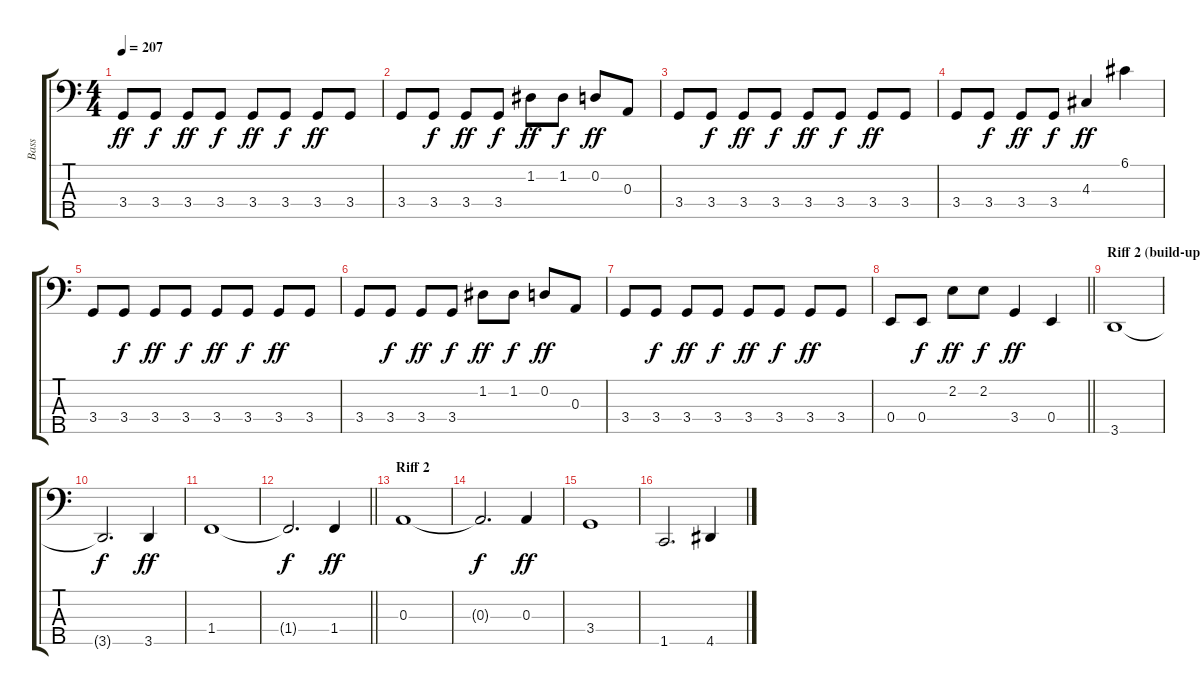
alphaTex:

\track ("Bass" "Bass") {instrument electricbasspick}
\staff {score tabs}
\tuning (G2 D2 A1 E1 B0) {hide}
\ts (4 4)
\tempo 207
\clef f4
\ks c
3.4.8{dy ff} 3.4.8{dy f} 3.4.8{dy ff} 3.4.8{dy f} 3.4.8{dy ff} 3.4.8{dy f} 3.4.8{dy ff} 3.4.8 |
3.4.8 3.4.8{dy f} 3.4.8{dy ff} 3.4.8{dy f} 1.2.8{dy ff} 1.2.8{dy f} 0.2.8{dy ff} 0.3.8 |
3.4.8 3.4.8{dy f} 3.4.8{dy ff} 3.4.8{dy f} 3.4.8{dy ff} 3.4.8{dy f} 3.4.8{dy ff} 3.4.8 |
3.4.8 3.4.8{dy f} 3.4.8{dy ff} 3.4.8{dy f} 4.3.4{dy ff} 6.1.4 |
3.4.8 3.4.8{dy f} 3.4.8{dy ff} 3.4.8{dy f} 3.4.8{dy ff} 3.4.8{dy f} 3.4.8{dy ff} 3.4.8 |
3.4.8 3.4.8{dy f} 3.4.8{dy ff} 3.4.8{dy f} 1.2.8{dy ff} 1.2.8{dy f} 0.2.8{dy ff} 0.3.8 |
3.4.8 3.4.8{dy f} 3.4.8{dy ff} 3.4.8{dy f} 3.4.8{dy ff} 3.4.8{dy f} 3.4.8{dy ff} 3.4.8 |
\barLineRight lightlight
0.4.8 0.4.8{dy f} 2.2.8{dy ff} 2.2.8{dy f} 3.4.4{dy ff} 0.4.4 |
\section ("" "Riff 2 (build-up)")
3.5.1 |
3.5{t}.2{d dy f} 3.5.4{dy ff} |
1.4.1 |
\barLineRight lightlight
1.4{t}.2{d dy f} 1.4.4{dy ff} |
\section ("" "Riff 2")
0.3.1 |
0.3{t}.2{d dy f} 0.3.4{dy ff} |
3.4.1 |
1.5.2{d} 4.5.4
